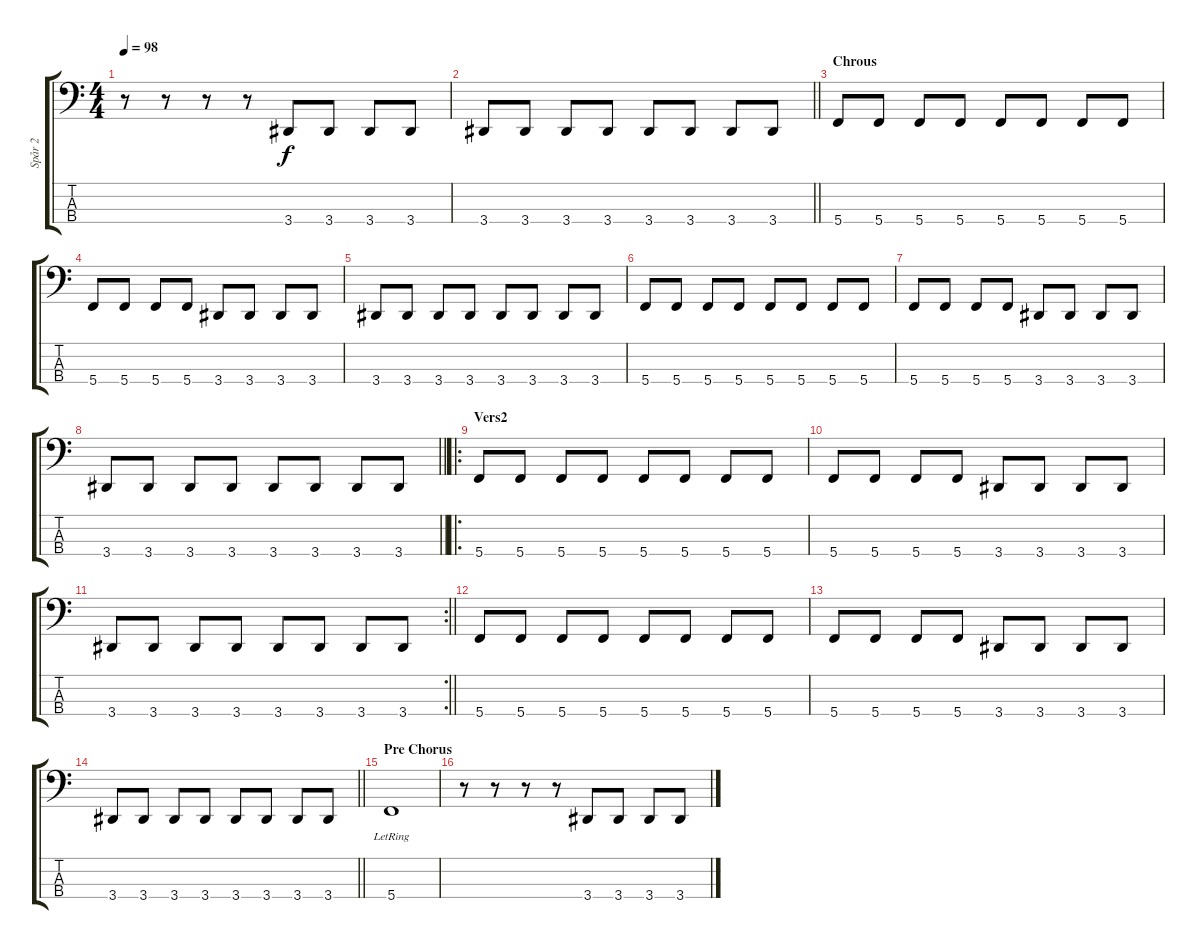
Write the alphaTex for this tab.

\track ("Spår 2" "Spår 2") {instrument electricbasspick}
\staff {score tabs}
\tuning (F2 C2 G1 C1) {hide}
\ts (4 4)
\tempo 98
\clef f4
\ks c
r.8{dy f} r.8 r.8 r.8 3.4.8 3.4.8 3.4.8 3.4.8 |
\barLineRight lightlight
3.4.8 3.4.8 3.4.8 3.4.8 3.4.8 3.4.8 3.4.8 3.4.8 |
\section ("" "Chrous")
5.4.8 5.4.8 5.4.8 5.4.8 5.4.8 5.4.8 5.4.8 5.4.8 |
5.4.8 5.4.8 5.4.8 5.4.8 3.4.8 3.4.8 3.4.8 3.4.8 |
3.4.8 3.4.8 3.4.8 3.4.8 3.4.8 3.4.8 3.4.8 3.4.8 |
5.4.8 5.4.8 5.4.8 5.4.8 5.4.8 5.4.8 5.4.8 5.4.8 |
5.4.8 5.4.8 5.4.8 5.4.8 3.4.8 3.4.8 3.4.8 3.4.8 |
\barLineRight lightlight
3.4.8 3.4.8 3.4.8 3.4.8 3.4.8 3.4.8 3.4.8 3.4.8 |
\ro
\section ("" "Vers2")
5.4.8 5.4.8 5.4.8 5.4.8 5.4.8 5.4.8 5.4.8 5.4.8 |
5.4.8 5.4.8 5.4.8 5.4.8 3.4.8 3.4.8 3.4.8 3.4.8 |
\rc 2
\barLineRight lightlight
3.4.8 3.4.8 3.4.8 3.4.8 3.4.8 3.4.8 3.4.8 3.4.8 |
5.4.8 5.4.8 5.4.8 5.4.8 5.4.8 5.4.8 5.4.8 5.4.8 |
5.4.8 5.4.8 5.4.8 5.4.8 3.4.8 3.4.8 3.4.8 3.4.8 |
\barLineRight lightlight
3.4.8 3.4.8 3.4.8 3.4.8 3.4.8 3.4.8 3.4.8 3.4.8 |
\section ("" "Pre Chorus")
5.4{lr}.1 |
r.8 r.8 r.8 r.8 3.4.8 3.4.8 3.4.8 3.4.8
